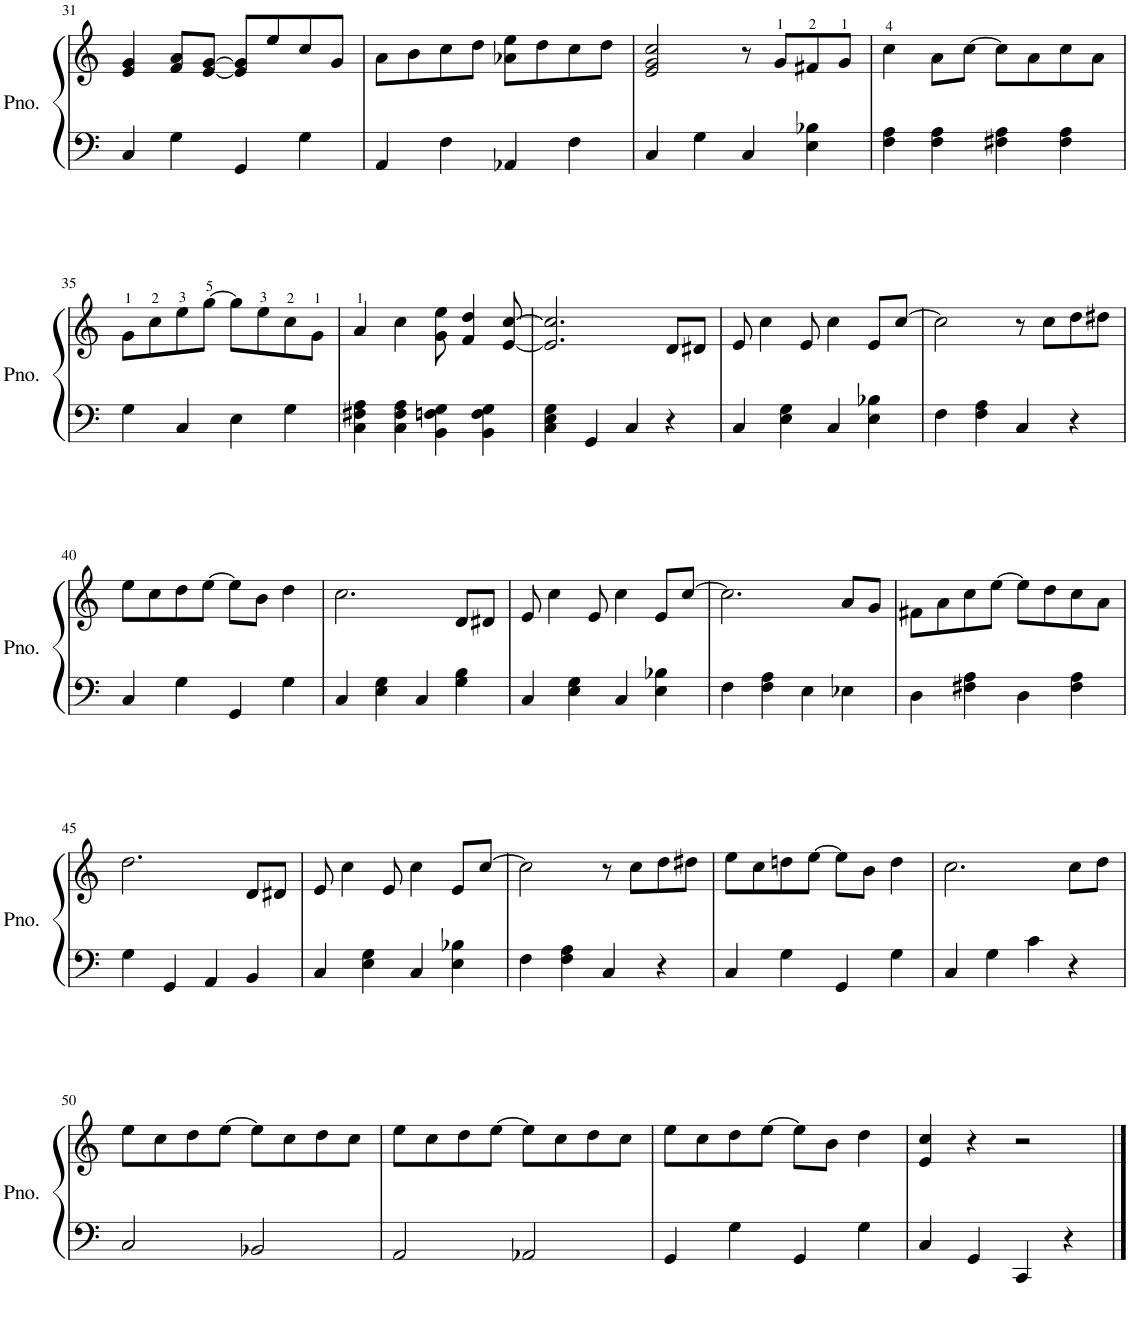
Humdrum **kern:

**kern	**kern
*part1	*part1
*staff2	*staff1
*I"Piano	*
*I'Pno.	*
!!LO:PB:g=z
*clefF4	*clefG2
*k[]	*k[]
*M4/4	*M4/4
=31	=31
4C/	4e/ 4g/
4G\	8f/ 8a/L
.	[8e/ [8g/J
4GG/	8e/] 8g/]L
.	8ee/
4G\	8cc/
.	8g/J
=32	=32
4AA/	8a\L
.	8b\
4F\	8cc\
.	8dd\J
4AA-X/	8a-X\ 8ee\L
.	8dd\
4F\	8cc\
.	8dd\J
=33	=33
4C/	2e/ 2g/ 2cc/
4G\	.
4C/	8r
.	8g/L
4E\ 4B-X\	8f#X/
.	8g/J
=34	=34
4F\ 4A\	4cc\
4F\ 4A\	8a\L
.	[8cc\J
4F#X\ 4A\	8cc\L]
.	8a\
4F#\ 4A\	8cc\
.	8a\J
!!LO:LB:g=z
=35	=35
4G\	8g\L
.	8cc\
4C/	8ee\
.	[8gg\J
4E\	8gg\L]
.	8ee\
4G\	8cc\
.	8g\J
=36	=36
4C\ 4F#X\ 4A\	4a/
4C\ 4F#\ 4A\	4cc\
4BB\ 4Fn\ 4G\	8g\ 8ee\
.	4f/ 4dd/
4BB\ 4F\ 4G\	.
.	[8e/ [8cc/
=37	=37
4C\ 4E\ 4G\	2.e/] 2.cc/]
4GG/	.
4C/	.
4r	8d/L
.	8d#X/J
=38	=38
4C/	8e/
.	4cc\
4E\ 4G\	.
.	8e/
4C/	4cc\
4E\ 4B-X\	8e/L
.	[8cc/J
=39	=39
4F\	2cc\]
4F\ 4A\	.
4C/	8r
.	8cc\L
4r	8dd\
.	8dd#X\J
!!LO:LB:g=z
=40	=40
4C/	8ee\L
.	8cc\
4G\	8dd\
.	[8ee\J
4GG/	8ee\L]
.	8b\J
4G\	4dd\
=41	=41
4C/	2.cc\
4E\ 4G\	.
4C/	.
4G\ 4B\	8d/L
.	8d#X/J
=42	=42
4C/	8e/
.	4cc\
4E\ 4G\	.
.	8e/
4C/	4cc\
4E\ 4B-X\	8e/L
.	[8cc/J
=43	=43
4F\	2.cc\]
4F\ 4A\	.
4E\	.
4E-X\	8a/L
.	8g/J
=44	=44
4D\	8f#X\L
.	8a\
4F#X\ 4A\	8cc\
.	[8ee\J
4D\	8ee\L]
.	8dd\
4F#\ 4A\	8cc\
.	8a\J
!!LO:LB:g=z
=45	=45
4G\	2.dd\
4GG/	.
4AA/	.
4BB/	8d/L
.	8d#X/J
=46	=46
4C/	8e/
.	4cc\
4E\ 4G\	.
.	8e/
4C/	4cc\
4E\ 4B-X\	8e/L
.	[8cc/J
=47	=47
4F\	2cc\]
4F\ 4A\	.
4C/	8r
.	8cc\L
4r	8dd\
.	8dd#X\J
=48	=48
4C/	8ee\L
.	8cc\
4G\	8ddn\
.	[8ee\J
4GG/	8ee\L]
.	8b\J
4G\	4dd\
=49	=49
4C/	2.cc\
4G\	.
4c\	.
4r	8cc\L
.	8dd\J
!!LO:LB:g=z
=50	=50
2C/	8ee\L
.	8cc\
.	8dd\
.	[8ee\J
2BB-X/	8ee\L]
.	8cc\
.	8dd\
.	8cc\J
=51	=51
2AA/	8ee\L
.	8cc\
.	8dd\
.	[8ee\J
2AA-X/	8ee\L]
.	8cc\
.	8dd\
.	8cc\J
=52	=52
4GG/	8ee\L
.	8cc\
4G\	8dd\
.	[8ee\J
4GG/	8ee\L]
.	8b\J
4G\	4dd\
=53	=53
4C/	4e/ 4cc/
4GG/	4r
4CC/	2r
4r	.
==	==
*-	*-
